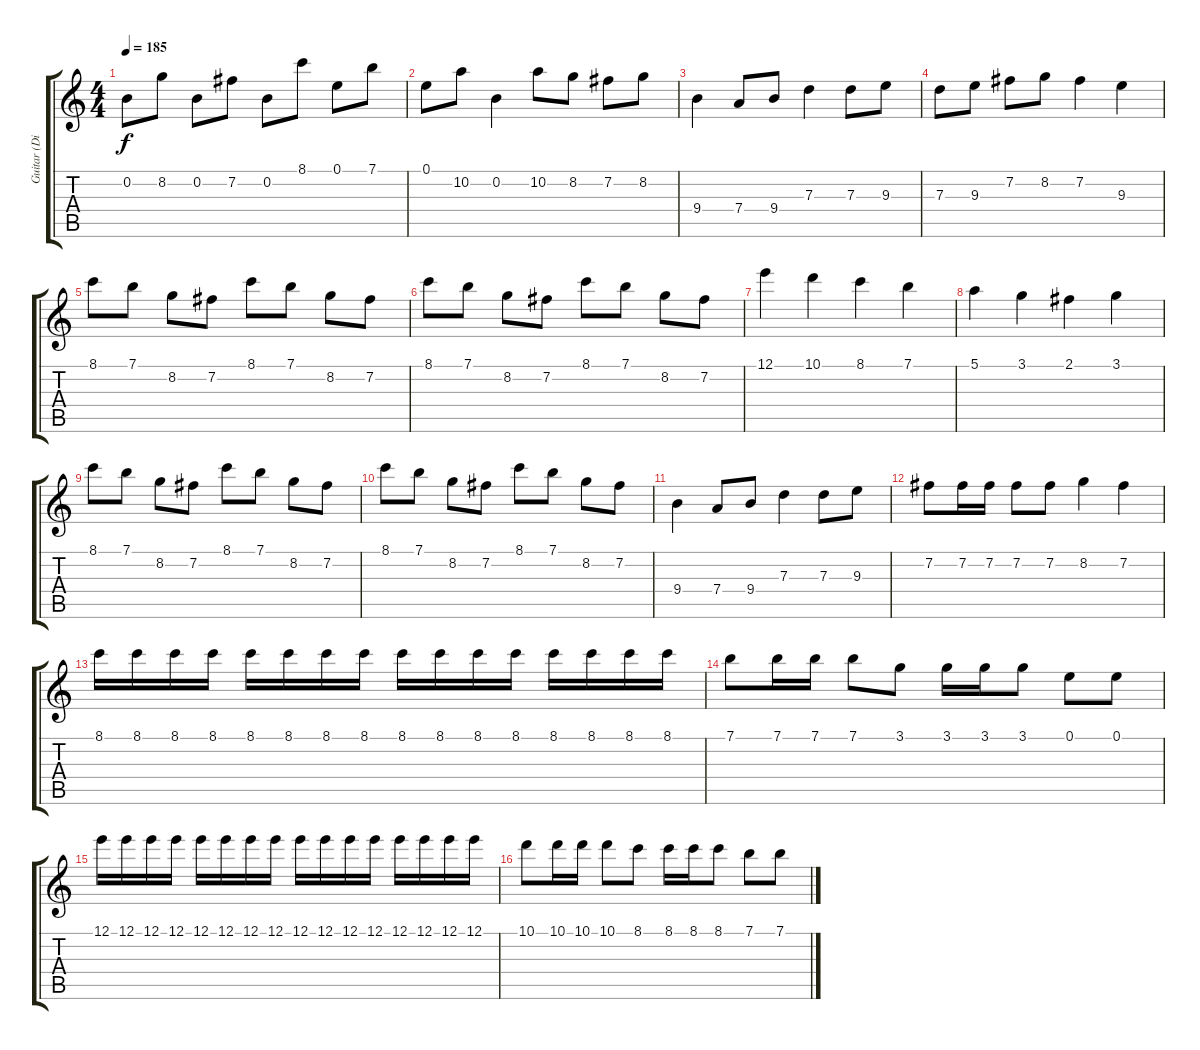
\track ("Guitar (Diagenz)" "Guitar (Di") {instrument distortionguitar}
\staff {score tabs}
\tuning (E4 B3 G3 D3 A2 E2) {hide}
\ts (4 4)
\tempo 185
\clef g2
\ks c
0.2.8{dy f} 8.2.8 0.2.8 7.2.8 0.2.8 8.1.8 0.1.8 7.1.8 |
0.1.8 10.2.8 0.2.4 10.2.8 8.2.8 7.2.8 8.2.8 |
9.4.4 7.4.8 9.4.8 7.3.4 7.3.8 9.3.8 |
7.3.8 9.3.8 7.2.8 8.2.8 7.2.4 9.3.4 |
8.1.8 7.1.8 8.2.8 7.2.8 8.1.8 7.1.8 8.2.8 7.2.8 |
8.1.8 7.1.8 8.2.8 7.2.8 8.1.8 7.1.8 8.2.8 7.2.8 |
12.1.4 10.1.4 8.1.4 7.1.4 |
5.1.4 3.1.4 2.1.4 3.1.4 |
8.1.8 7.1.8 8.2.8 7.2.8 8.1.8 7.1.8 8.2.8 7.2.8 |
8.1.8 7.1.8 8.2.8 7.2.8 8.1.8 7.1.8 8.2.8 7.2.8 |
9.4.4 7.4.8 9.4.8 7.3.4 7.3.8 9.3.8 |
7.2.8 7.2.16 7.2.16 7.2.8 7.2.8 8.2.4 7.2.4 |
8.1.16 8.1.16 8.1.16 8.1.16 8.1.16 8.1.16 8.1.16 8.1.16 8.1.16 8.1.16 8.1.16 8.1.16 8.1.16 8.1.16 8.1.16 8.1.16 |
7.1.8 7.1.16 7.1.16 7.1.8 3.1.8 3.1.16 3.1.16 3.1.8 0.1.8 0.1.8 |
12.1.16 12.1.16 12.1.16 12.1.16 12.1.16 12.1.16 12.1.16 12.1.16 12.1.16 12.1.16 12.1.16 12.1.16 12.1.16 12.1.16 12.1.16 12.1.16 |
10.1.8 10.1.16 10.1.16 10.1.8 8.1.8 8.1.16 8.1.16 8.1.8 7.1.8 7.1.8
